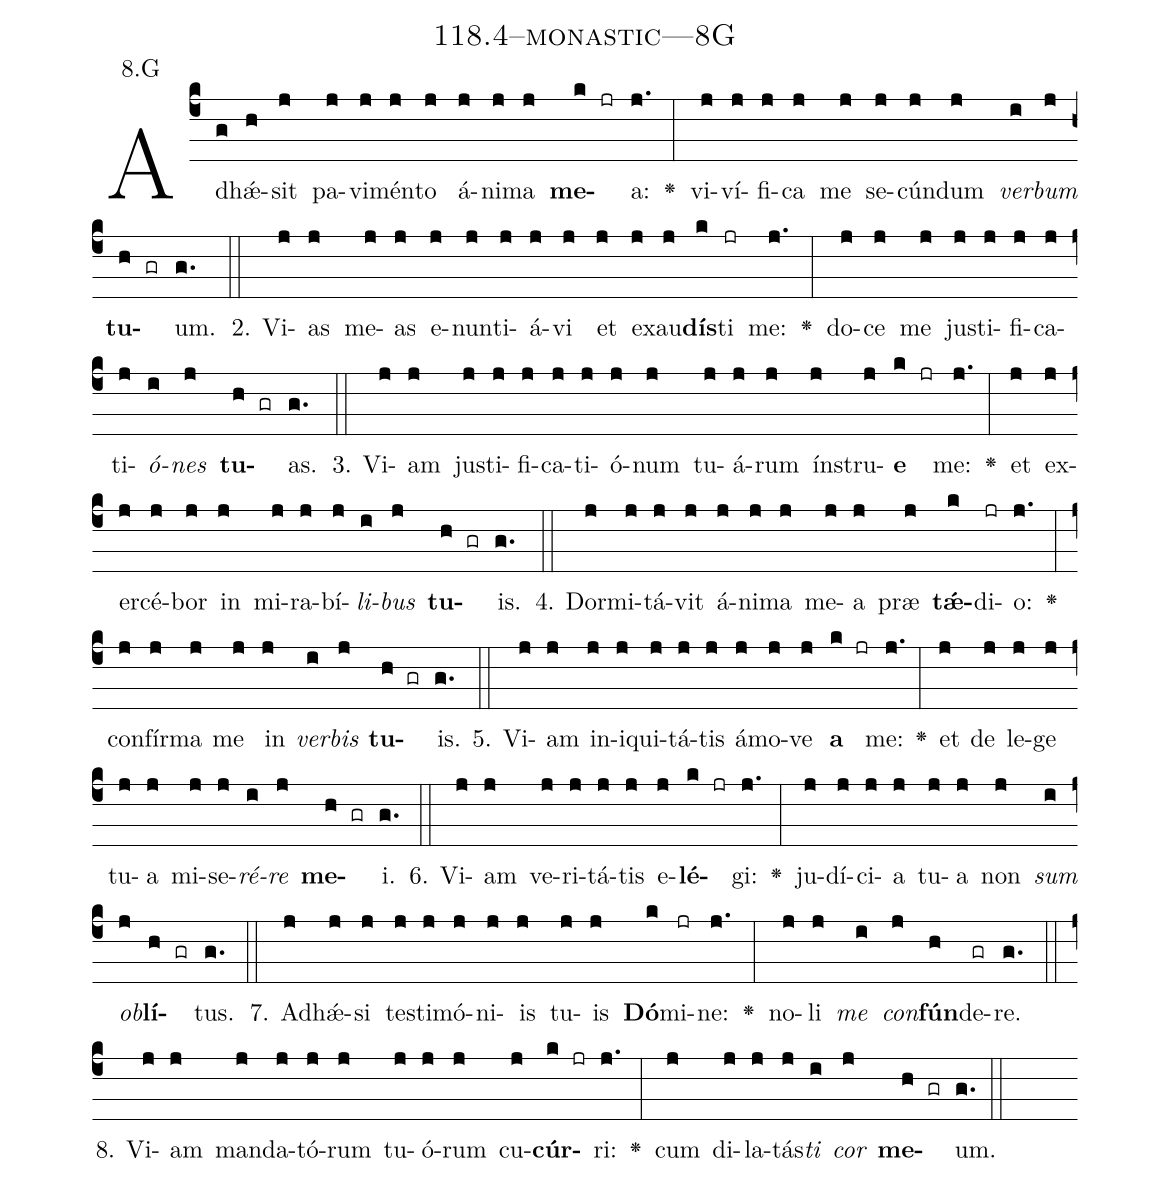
name: 118.4--monastic---8G;
annotation: 8.G;
%%
(c4)Ad(g)hǽ(h)sit(j) pa(j)vi(j)mén(j)to(j) á(j)ni(j)ma(j) <b>me</b>(k jr)a:(j.) <v>\greheightstar</v>(:) vi(j)ví(j)fi(j)ca(j) me(j) se(j)cún(j)dum(j) <i>ver</i>(i)<i>bum</i>(j) <b>tu</b>(h gr)um.(g.) (::)
2. Vi(j)as(j) me(j)as(j) e(j)nun(j)ti(j)á(j)vi(j) et(j) ex(j)au(j)<b>dís</b>(k)ti(jr) me:(j.) <v>\greheightstar</v>(:) do(j)ce(j) me(j) jus(j)ti(j)fi(j)ca(j)ti(j)<i>ó</i>(i)<i>nes</i>(j) <b>tu</b>(h gr)as.(g.) (::)
3. Vi(j)am(j) jus(j)ti(j)fi(j)ca(j)ti(j)ó(j)num(j) tu(j)á(j)rum(j) ín(j)stru(j)<b>e</b>(k jr) me:(j.) <v>\greheightstar</v>(:) et(j) ex(j)er(j)cé(j)bor(j) in(j) mi(j)ra(j)bí(j)<i>li</i>(i)<i>bus</i>(j) <b>tu</b>(h gr)is.(g.) (::)
4. Dor(j)mi(j)tá(j)vit(j) á(j)ni(j)ma(j) me(j)a(j) præ(j) <b>tǽ</b>(k)di(jr)o:(j.) <v>\greheightstar</v>(:) con(j)fír(j)ma(j) me(j) in(j) <i>ver</i>(i)<i>bis</i>(j) <b>tu</b>(h gr)is.(g.) (::)
5. Vi(j)am(j) in(j)i(j)qui(j)tá(j)tis(j) á(j)mo(j)ve(j) <b>a</b>(k jr) me:(j.) <v>\greheightstar</v>(:) et(j) de(j) le(j)ge(j) tu(j)a(j) mi(j)se(j)<i>ré</i>(i)<i>re</i>(j) <b>me</b>(h gr)i.(g.) (::)
6. Vi(j)am(j) ve(j)ri(j)tá(j)tis(j) e(j)<b>lé</b>(k jr)gi:(j.) <v>\greheightstar</v>(:) ju(j)dí(j)ci(j)a(j) tu(j)a(j) non(j) <i>sum</i>(i) <i>ob</i>(j)<b>lí</b>(h gr)tus.(g.) (::)
7. Ad(j)hǽ(j)si(j) tes(j)ti(j)mó(j)ni(j)is(j) tu(j)is(j) <b>Dó</b>(k)mi(jr)ne:(j.) <v>\greheightstar</v>(:) no(j)li(j) <i>me</i>(i) <i>con</i>(j)<b>fún</b>(h)de(gr)re.(g.) (::)
8. Vi(j)am(j) man(j)da(j)tó(j)rum(j) tu(j)ó(j)rum(j) cu(j)<b>cúr</b>(k jr)ri:(j.) <v>\greheightstar</v>(:) cum(j) di(j)la(j)tás(j)<i>ti</i>(i) <i>cor</i>(j) <b>me</b>(h gr)um.(g.) (::)
